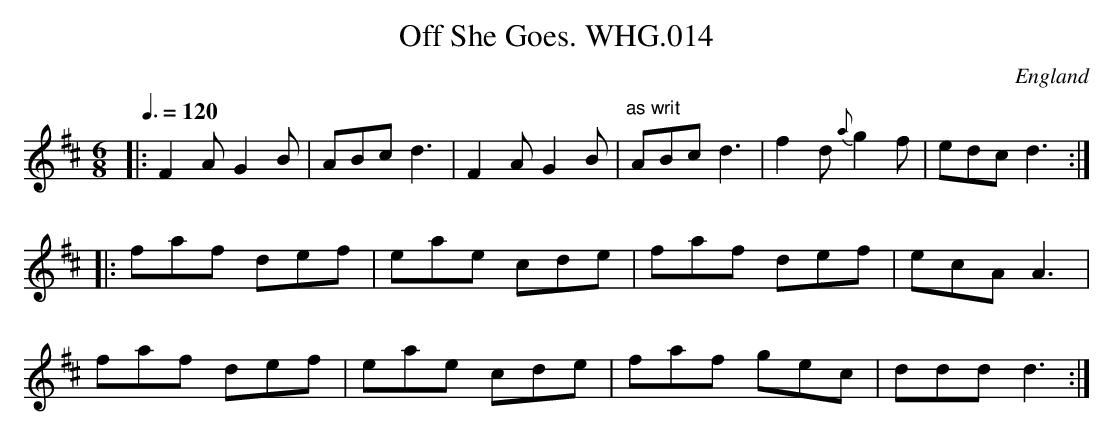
X:1
T:Off She Goes. WHG.014
O:England
M:6/8
L:1/8
Q:3/8=120
K:D major
|:F2A G2B|ABc d3|F2A G2B|"^as writ"ABc d3|\
f2d {a}g2f|edc d3:|
|:faf def|eae cde|faf def|ecA A3|
faf def|eae cde|faf gec|ddd d3:|
